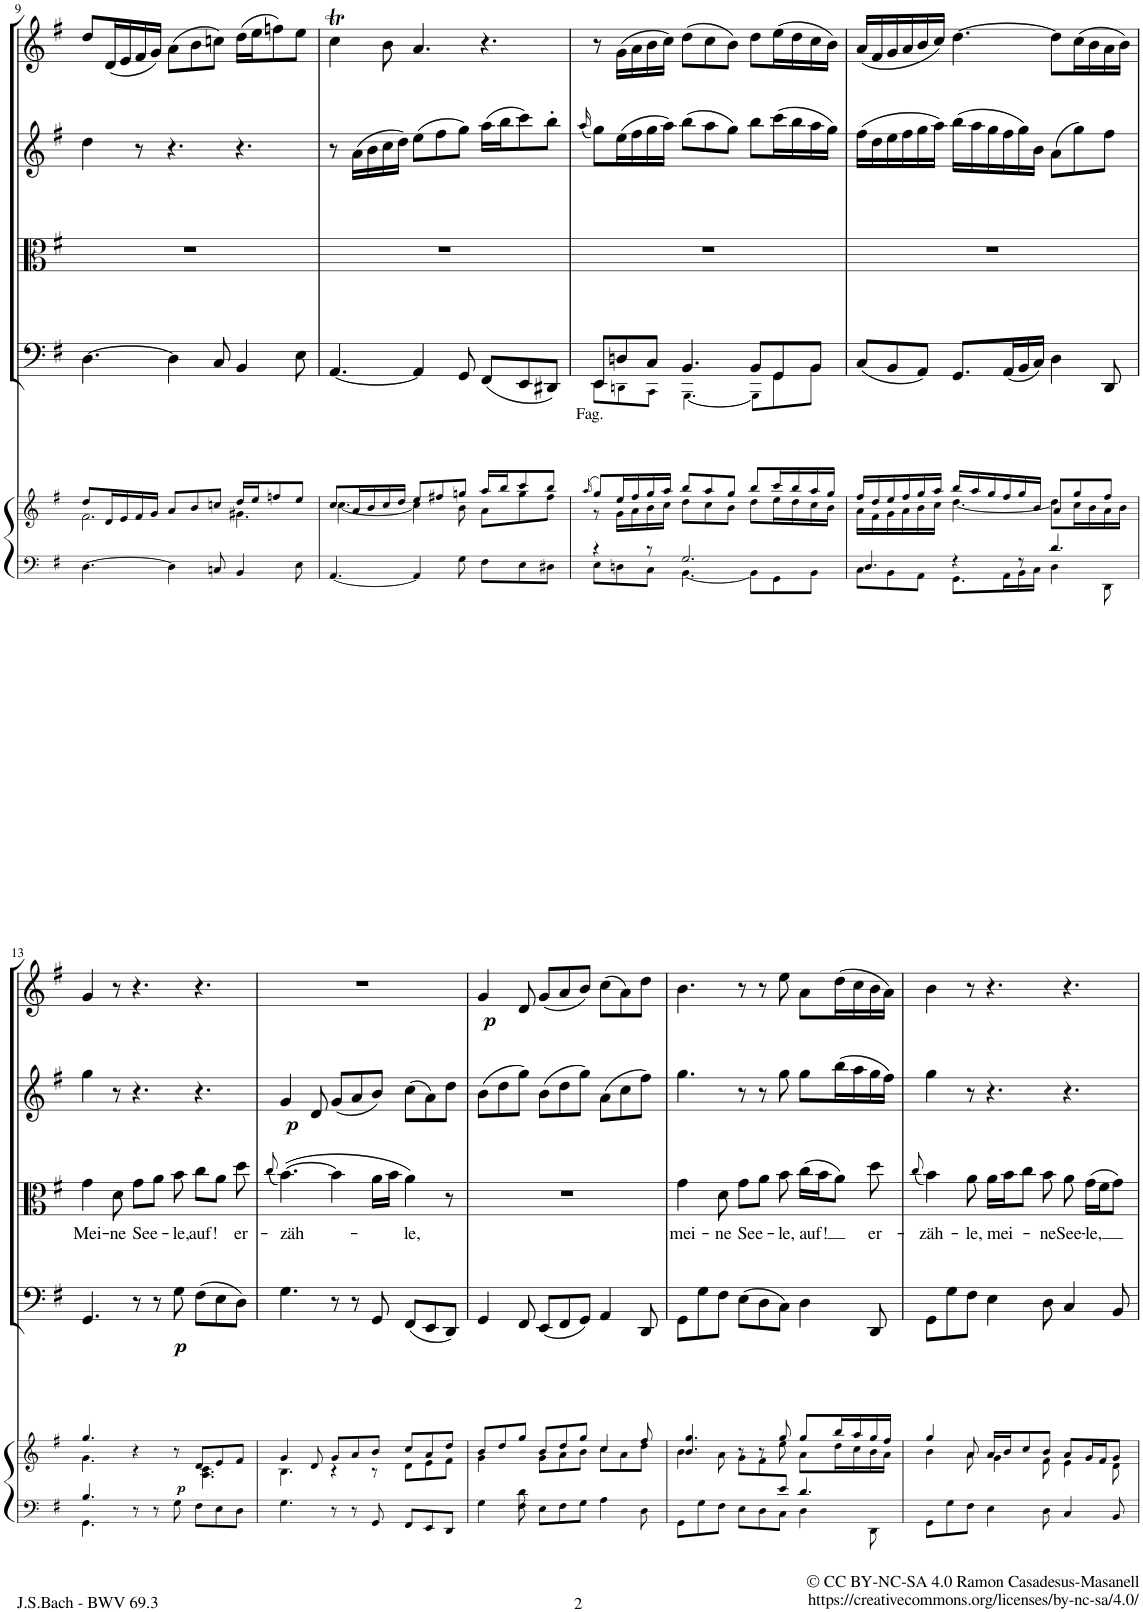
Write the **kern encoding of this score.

**kern	**kern	**dynam	**kern	**dynam	**kern	**text	**kern	**dynam	**kern	**dynam
*part5	*part5	*part5	*part4	*part4	*part3	*part3	*part2	*part2	*part1	*part1
*staff6	*staff5	*staff5/6	*staff4	*staff4	*staff3	*staff3	*staff2	*staff2	*staff1	*staff1
*I"Piano reduction	*	*	*I"Fagotto e Continuo	*	*I"Alto	*	*I"Violino I	*	*I"Oboe	*
*I'Pno	*	*	*	*	*	*	*	*	*I'Ob	*
!!LO:PB:g=z
*clefF4	*clefG2	*	*clefF4	*	*clefC3	*	*clefG2	*	*clefG2	*
*k[f#]	*k[f#]	*	*k[f#]	*	*k[f#]	*	*k[f#]	*	*k[f#]	*
*M9/8	*M9/8	*	*M9/8	*	*M9/8	*	*M9/8	*	*M9/8	*
=9	=9	=9	=9	=9	=9	=9	=9	=9	=9	=9
*	*^	*	*	*	*	*	*	*	*	*
[4.D\	8dd/L	2.f#\	.	[4.D\	.	8%9r	.	4dd\	.	8dd/L	.
.	16d/L	.	.	.	.	.	.	.	.	(16d/L	.
.	16e/	.	.	.	.	.	.	.	.	16e/	.
.	16f#/	.	.	.	.	.	.	8r	.	16f#/	.
.	16g/JJ	.	.	.	.	.	.	.	.	16g/JJ)	.
4D\]	8a/L	.	.	4D\]	.	.	.	4.r	.	(8a\L	.
.	8b/	.	.	.	.	.	.	.	.	8b\	.
8Cn/	8ccn/J	.	.	8C/	.	.	.	.	.	8ccn\J)	.
4BB/	16dd/LL	4.g#X\	.	4BB/	.	.	.	4.r	.	(16dd\LL	.
.	16ee/J	.	.	.	.	.	.	.	.	16ee\J	.
.	8ffn/	.	.	.	.	.	.	.	.	8ffn\)	.
8E\	8ee/J	.	.	8E\	.	.	.	.	.	8ee\J	.
=10	=10	=10	=10	=10	=10	=10	=10	=10	=10	=10	=10
[4.AA/	8cc/L	[4.cc\	.	[4.AA/	.	8%9r	.	8r	.	4ccT\	.
.	16a/L	.	.	.	.	.	.	(16a\LL	.	.	.
.	16b/	.	.	.	.	.	.	16b\	.	.	.
.	16cc/	.	.	.	.	.	.	16cc\	.	8b\	.
.	16dd/JJ	.	.	.	.	.	.	16dd\JJ)	.	.	.
4AA/]	8ee/L	4cc\]	.	4AA/]	.	.	.	(8ee\L	.	4.a/	.
.	8ff#X/	.	.	.	.	.	.	8ff#\	.	.	.
8G\	8ggn/J	8b\	.	8GG/	.	.	.	8gg\J)	.	.	.
8F#\L	16aa/LL	8a\L	.	(8FF#/L	.	.	.	(16aa\LL	.	4.r	.
.	16bb/J	.	.	.	.	.	.	16bb\J	.	.	.
8E\	8ccc/	8gg\	.	8EE/	.	.	.	8ccc\)	.	.	.
8D#X\J	8bb/J	8ff#\J	.	8DD#X/J)	.	.	.	8bb'\J	.	.	.
=11	=11	=11	=11	=11	=11	=11	=11	=11	=11	=11	=11
.	(16qaa/	.	.	.	.	.	.	(16qaa/	.	.	.
*^	*	*	*	*^	*	*	*	*	*	*	*
!	!	!	!	!	!LO:TX:b:t=Fag.	!	!	!	!	!	!	!	!
4r	8E\L	8gg/L)	8r	.	8EE/L	8EE!\L	.	8%9r	.	8gg\L)	.	8r	.
.	8Dn\	16ee/L	16g\LL	.	8Dn/	8DDn!\	.	.	.	(16ee\L	.	(16g\LL	.
.	.	16ff#/	16a\	.	.	.	.	.	.	16ff#\	.	16a\	.
8r	8C\J	16gg/	16b\	.	8C/J	8CC!\J	.	.	.	16gg\	.	16b\	.
.	.	16aa/JJ	16cc\JJ	.	.	.	.	.	.	16aa\JJ)	.	16cc\JJ)	.
2.G/	[4.BB\	8bb/L	8dd\L	.	4.BB/	[4.BBB!\	.	.	.	(8bb\L	.	(8dd\L	.
.	.	8aa/	8cc\	.	.	.	.	.	.	8aa\	.	8cc\	.
.	.	8gg/J	8b\J	.	.	.	.	.	.	8gg\J)	.	8b\J)	.
.	8BB\L]	8bb/L	8dd\L	.	8BB/L	8BBB!\L]	.	.	.	8bb\L	.	8dd\L	.
.	8GG\	16ccc/L	16ee\L	.	8GG/	8GG!\	.	.	.	(16ccc\L	.	(16ee\L	.
.	.	16bb/	16dd\	.	.	.	.	.	.	16bb\	.	16dd\	.
.	8BB\J	16aa/	16cc\	.	8BB/J	8BB!\J	.	.	.	16aa\	.	16cc\	.
.	.	16gg/JJ	16b\JJ	.	.	.	.	.	.	16gg\JJ)	.	16b\JJ)	.
*	*	*	*	*	*v	*v	*	*	*	*	*	*	*
=12	=12	=12	=12	=12	=12	=12	=12	=12	=12	=12	=12	=12
4.D/	8C\L	16ff#/LL	16a\LL	.	(8C/L	.	8%9r	.	(16ff#\LL	.	(16a/LL	.
.	.	16dd/	16f#\	.	.	.	.	.	16dd\	.	16f#/	.
.	8BB\	16ee/	16g\	.	8BB/	.	.	.	16ee\	.	16g/	.
.	.	16ff#/	16a\	.	.	.	.	.	16ff#\	.	16a/	.
.	8AA\J	16gg/	16b\	.	8AA/J)	.	.	.	16gg\	.	16b/	.
.	.	16aa/JJ	16cc\JJ	.	.	.	.	.	16aa\JJ)	.	16cc/JJ)	.
4r	8.GG\L	16bb/LL	[4.dd\	.	8.GG/L	.	.	.	(16bb\LL	.	[4.dd\	.
.	.	16aa/	.	.	.	.	.	.	16aa\	.	.	.
.	.	16gg/	.	.	.	.	.	.	16gg\	.	.	.
.	16AA\L	16ff#/	.	.	(16AA/L	.	.	.	16ff#\	.	.	.
8r	16BB\	16gg/	.	.	16BB/	.	.	.	16gg\)	.	.	.
.	16C\JJ	16b/JJ	.	.	16C/JJ)	.	.	.	16b\JJ	.	.	.
4.d/	4D\	8a/L	8dd\L]	.	4D\	.	.	.	(8a\L	.	8dd\L]	.
.	.	8gg/	16cc\L	.	.	.	.	.	8gg\)	.	(16cc\L	.
.	.	.	16b\	.	.	.	.	.	.	.	16b\	.
.	8DD\	8ff#/J	16a\	.	8DD/	.	.	.	8ff#\J	.	16a\	.
.	.	.	16b\JJ	.	.	.	.	.	.	.	16b\JJ)	.
!!LO:LB:g=z
=13	=13	=13	=13	=13	=13	=13	=13	=13	=13	=13	=13	=13
!	!	!	!	!	!	!	!	!LO:LY:b	!	!	!	!
4.B/	4.GG\	4.gg/	4.g\	.	4.GG/	.	4g\	Mei-	4gg\	.	4g/	.
!	!	!	!	!	!	!	!	!LO:LY:b	!	!	!	!
.	.	.	.	.	.	.	8d\	ne	8r	.	8r	.
!	!	!	!	!	!	!	!	!LO:LY:b	!	!	!	!
8r	8ryy	4r	4ryy	.	8r	.	8g\L	See-	4.r	.	4.r	.
8r	8ryy	.	.	.	8r	.	8a\J	.	.	.	.	.
!	!	!	!	!LO:DY:b	!	!LO:DY:b	!	!LO:LY:b	!	!	!	!
8G\	2ryy	8r	8ryy	p	8G\	p	8b\	le,	.	.	.	.
!	!	!	!	!	!	!	!	!LO:LY:b	!	!	!	!
8F#\L	.	8d/L	4.A\ 4.c\	.	(8F#\L	.	8cc\L	auf!	4.r	.	4.r	.
8E\	.	8e/	.	.	8E\	.	8a\J	.	.	.	.	.
!	!	!	!	!	!	!	!	!LO:LY:b	!	!	!	!
8D\J	.	8f#/J	.	.	8D\J)	.	8dd\	er-	.	.	.	.
*v	*v	*	*	*	*	*	*	*	*	*	*	*
=14	=14	=14	=14	=14	=14	=14	=14	=14	=14	=14	=14
.	.	.	.	.	.	(8qcc/	.	.	.	.	.
!	!	!	!	!	!	!	!LO:LY:b	!	!LO:DY:b	!	!
4.G\	4g/	4.B\	.	4.G\	.	([4.b\)	-zäh-	4g/	p	8%9r	.
.	8d/	.	.	.	.	.	.	8d/	.	.	.
8r	8g/L	4r	.	8r	.	4b\]	.	(8g/L	.	.	.
8r	8a/	.	.	8r	.	.	.	8a/	.	.	.
8GG/	8b/J	8r	.	8GG/	.	16a\LL	.	8b/J)	.	.	.
.	.	.	.	.	.	16b\JJ	.	.	.	.	.
!	!	!	!	!	!	!	!LO:LY:b	!	!	!	!
8FF#/L	8cc/L	8d\L	.	(8FF#/L	.	4a\)	le,	(8cc\L	.	.	.
8EE/	8a/	8e\	.	8EE/	.	.	.	8a\)	.	.	.
8DD/J	8dd/J	8f#\J	.	8DD/J)	.	8r	.	8dd\J	.	.	.
=15	=15	=15	=15	=15	=15	=15	=15	=15	=15	=15	=15
*^	*	*	*	*	*	*	*	*	*	*	*
!	!	!	!	!	!	!	!	!	!	!	!	!LO:DY:b
4ryy	4G\	8b/L	4g\	.	4GG/	.	8%9r	.	(8b\L	.	4g/	p
.	.	8dd/	.	.	.	.	.	.	8dd\	.	.	.
8d\	8F#\	8gg/J	8ryy	.	8FF#/	.	.	.	8gg\J)	.	8d/	.
2.ryy	8E\L	8b/L	8g\L	.	(8EE/L	.	.	.	(8b\L	.	(8g/L	.
.	8F#\	8dd/	8a\	.	8FF#/	.	.	.	8dd\	.	8a/	.
.	8G\J	8gg/J	8b\J	.	8GG/J)	.	.	.	8gg\J)	.	8b/J)	.
.	4A\	4cc/	8cc\L	.	4AA/	.	.	.	(8a\L	.	(8cc\L	.
.	.	.	8a\	.	.	.	.	.	8cc\	.	8a\)	.
.	8D\	8ff#/	8dd\J	.	8DD/	.	.	.	8ff#\J)	.	8dd\J	.
=16	=16	=16	=16	=16	=16	=16	=16	=16	=16	=16	=16	=16
*	*	*	*^	*	*	*	*	*	*	*	*	*
!	!	!	!	!	!	!	!	!	!LO:LY:b	!	!	!	!
4.ryy	8GG\L	4.b/ 4.gg/	4b\	4.ryy	.	8GG\L	.	4g\	mei-	4.gg\	.	4.b\	.
.	8G\	.	.	.	.	8G\	.	.	.	.	.	.	.
!	!	!	!	!	!	!	!	!	!LO:LY:b	!	!	!	!
.	8F#\J	.	8a\	.	.	8F#\J	.	8d\	ne	.	.	.	.
!	!	!	!	!	!	!	!	!	!LO:LY:b	!	!	!	!
4ryy	8E\L	8r	8ryy	8g\L	.	(8E\L	.	8g\L	See-	8r	.	8r	.
.	8D\	8r	8ryy	8f#\	.	8D\	.	8a\J	.	8r	.	8r	.
!	!	!	!	!	!	!	!	!	!LO:LY:b	!	!	!	!
8e/J	8C\J	8gg/	8ee\	2ryy	.	8C\J)	.	8b\	-le,	8gg\	.	8ee\	.
!	!	!	!	!	!	!	!	!	!LO:LY:b	!	!	!	!
4.d/	4D\	8gg/L	8a\L	.	.	4D\	.	(16cc\LL	auf!	8gg\L	.	8a\L	.
.	.	.	.	.	.	.	.	16b\J	.	.	.	.	.
.	.	16bb/L	16dd\L	.	.	.	.	8a\J)	.	(16bb\L	.	(16dd\L	.
.	.	16aa/	16cc\	.	.	.	.	.	.	16aa\	.	16cc\	.
!	!	!	!	!	!	!	!	!	!LO:LY:b	!	!	!	!
.	8DD\	16gg/	16b\	.	.	8DD/	.	8dd\	er-	16gg\	.	16b\	.
.	.	16ff#/JJ	16a\JJ	.	.	.	.	.	.	16ff#\JJ)	.	16a\JJ)	.
*v	*v	*	*	*	*	*	*	*	*	*	*	*	*
*	*v	*v	*v	*	*	*	*	*	*	*	*	*
=17	=17	=17	=17	=17	=17	=17	=17	=17	=17	=17
.	.	.	.	.	(8qcc/	.	.	.	.	.
*	*^	*	*	*	*	*	*	*	*	*
!	!	!	!	!	!	!	!LO:LY:b	!	!	!	!
8GG\L	4gg/	4b\	.	8GG\L	.	4b\)	-zäh-	4gg\	.	4b\	.
8G\	.	.	.	8G\	.	.	.	.	.	.	.
!	!	!	!	!	!	!	!LO:LY:b	!	!	!	!
8F#\J	8a/	8a\	.	8F#\J	.	8a\	-le,	8r	.	8r	.
!	!	!	!	!	!	!	!LO:LY:b	!	!	!	!
4E\	16a/LL	4g\	.	4E\	.	16a\LL	mei-	4.r	.	4.r	.
.	16b/J	.	.	.	.	16b\J	.	.	.	.	.
.	8cc/	.	.	.	.	8cc\J	.	.	.	.	.
!	!	!	!	!	!	!	!LO:LY:b	!	!	!	!
8D\	8b/J	8f#\	.	8D\	.	8b\	-ne	.	.	.	.
!	!	!	!	!	!	!	!LO:LY:b	!	!	!	!
4C/	8a/L	4e\	.	4C/	.	8a\	See-	4.r	.	4.r	.
!	!	!	!	!	!	!	!LO:LY:b	!	!	!	!
.	16g/L	.	.	.	.	(16g\LL	-le,	.	.	.	.
.	16f#/J	.	.	.	.	16f#\J	.	.	.	.	.
8BB/	8g/J	8d\	.	8BB/	.	8g\J)	.	.	.	.	.
*	*v	*v	*	*	*	*	*	*	*	*	*
=	=	=	=	=	=	=	=	=	=	=
*-	*-	*-	*-	*-	*-	*-	*-	*-	*-	*-
